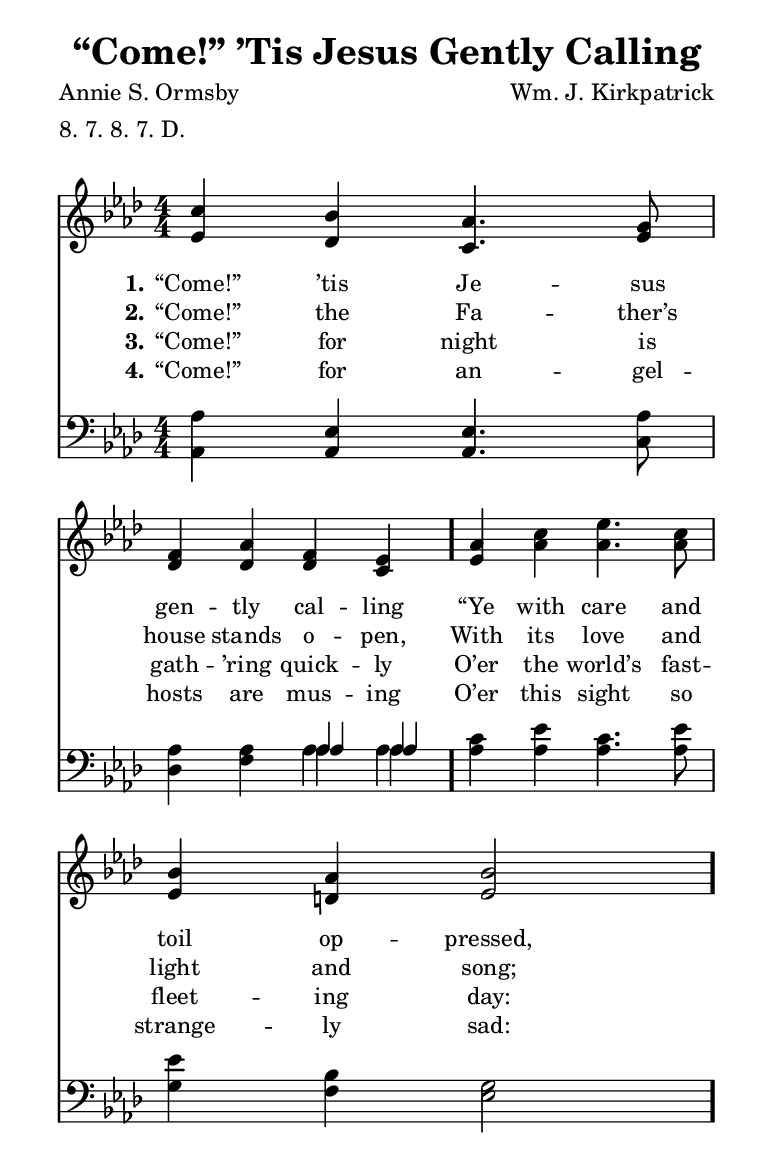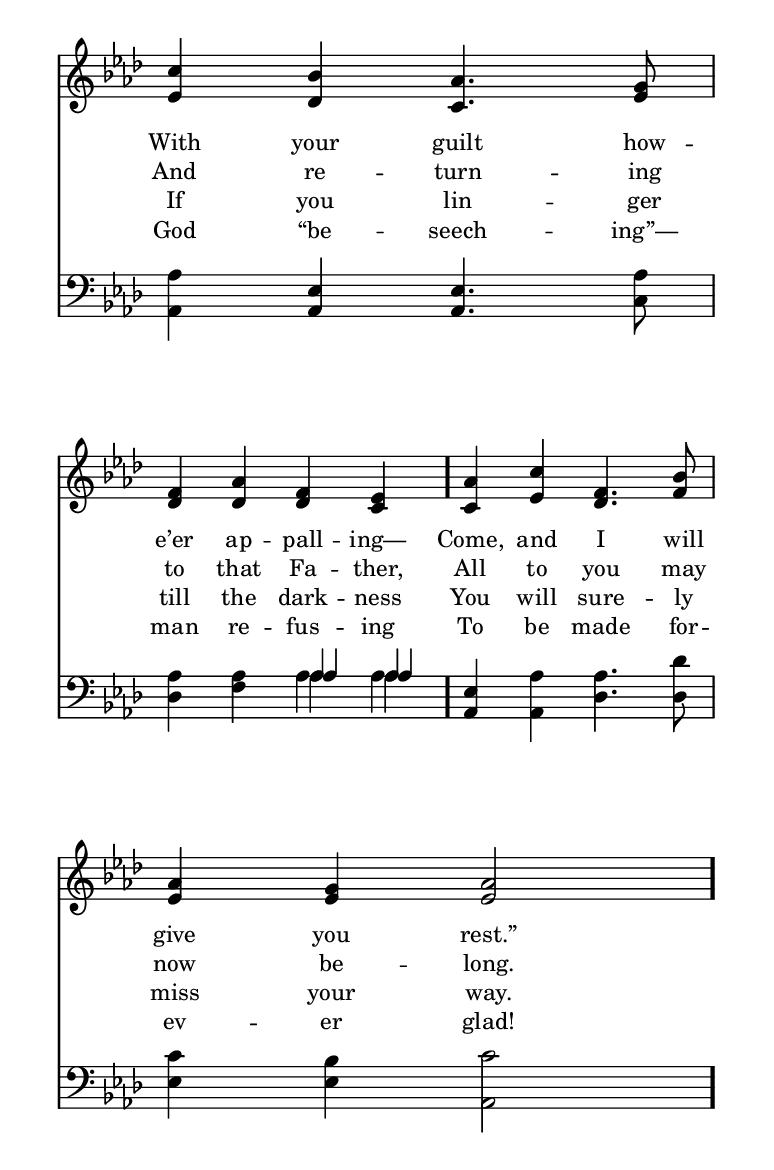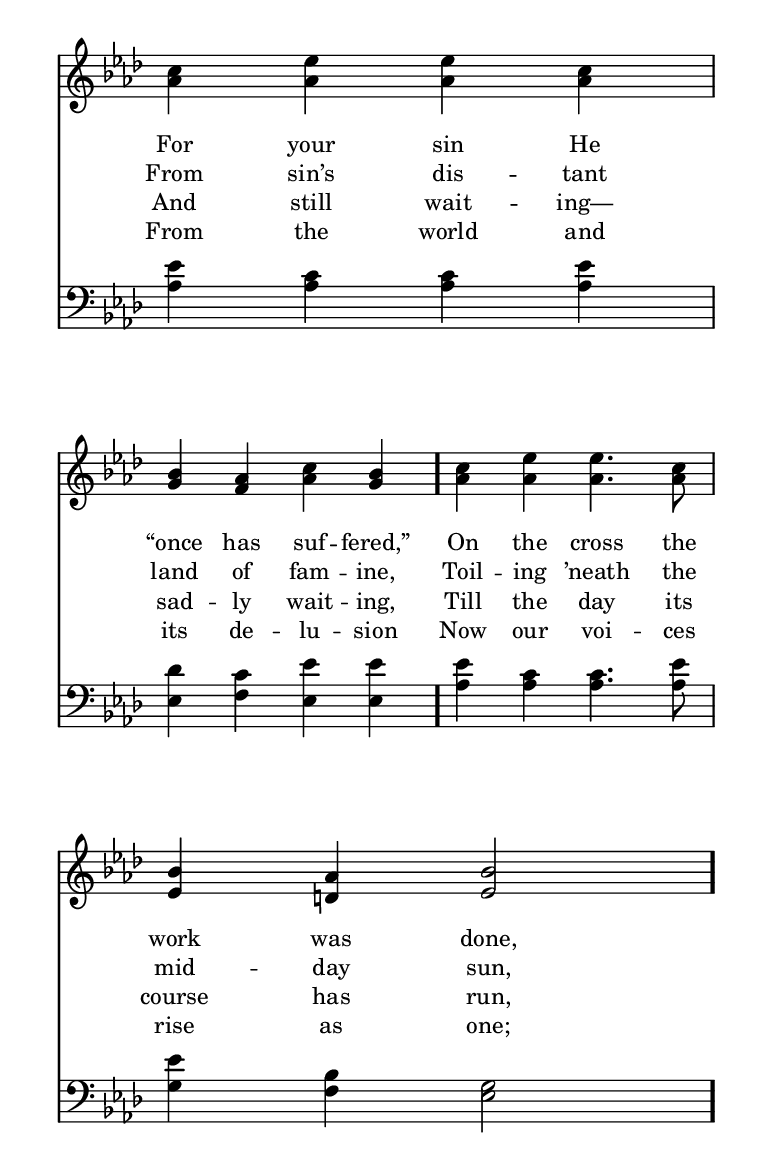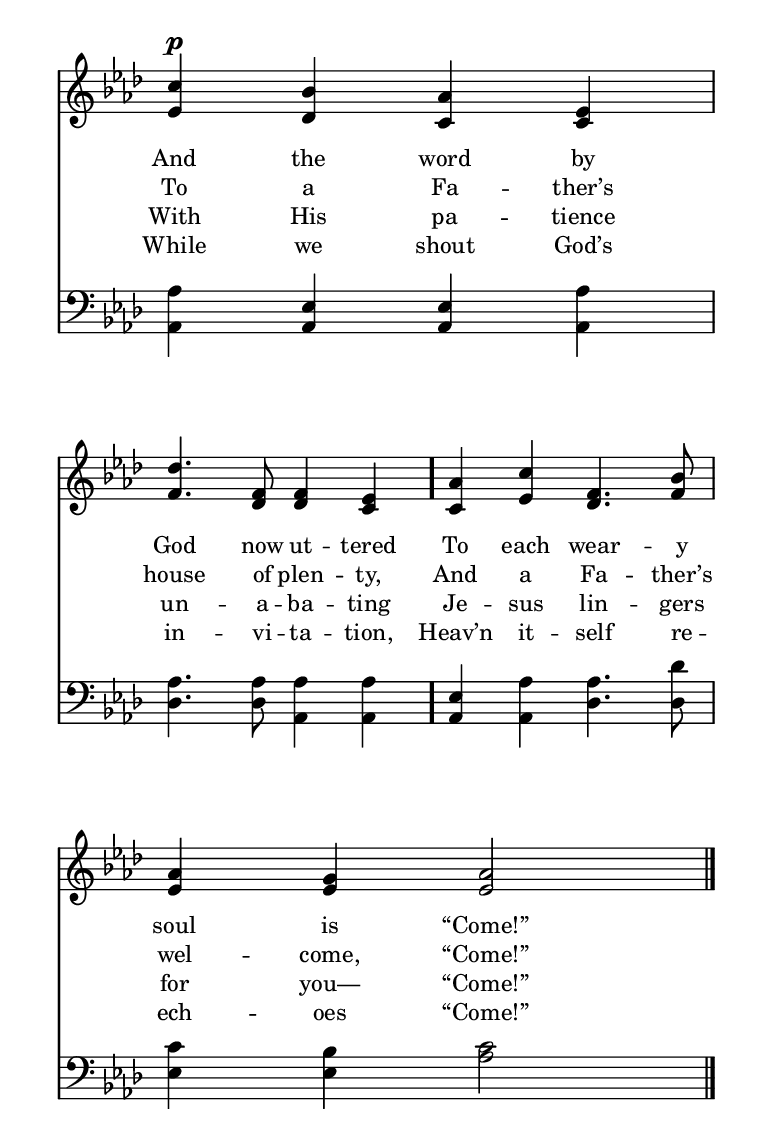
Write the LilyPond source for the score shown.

\include "common/global.ily"
\paper {
  \include "common/paper.ily"
  %ragged-bottom = ##t
  %ragged-last-bottom = ##t
  %systems-per-page = ##f
  %page-count = ##f
}

\header{
  hymnnumber = "1"
  title = "“Come!” ’Tis Jesus Gently Calling"
  tunename = "’Tis So Sweet to Trust in Jesus"
  meter = "8. 7. 8. 7. D."
  poet = "Annie S. Ormsby"
  composer = "Wm. J. Kirkpatrick"
  %copyright = ""
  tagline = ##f
}

% for fermata in MIDI
ta = { \tempo 4=90 }
tb = { \tempo 4=45 }

patternAA = { c4 c4 | c4. c8 c4 c4 | c4( c4) } % Line 1 soprano / alto / bass, Line 3 soprano
patternAB = { c4 c4 | c4. c8 c4 c4 | c2 } % Line 1 tenor, Line 2 soprano, Line 3 tenor, Line 4 soprano / alto / tenor
patternAC = { c4 c8[ c8 ] | c4. c8 c4 c4 | c2 } % Refrain line 4 soprano

patternBA = { c4 c4 | c4 c4 c4 c4 | c2 } % Line 2 alto, Line 3 alto / bass, Line 4 bass, Refrain line 1 / 2 tenor / bass, Refrain line 3 tenor, Refrain line 4 bass
patternBB = { c4 c4 | c4 c4 c4 c4 | c4( c4) } % Refrain line 1 / 2 soprano / alto, Refrain line 3 bass
patternBC = { c4. c8 | c4 c4 c4 c4 | c2 } % Refrain line 3 soprano

global = {
  \include "common/overrides.ily"
  \override Staff.TimeSignature.style = #'numbered
  \time 4/4
  \override Score.MetronomeMark.transparent = ##t % hide all fermata changes too
  \ta
  \key aes \major
  \autoBeamOff
}

notesSoprano = {
\global
\relative a' {
  c4 bes aes4. g8 f4 aes f ees     \noBreak | aes4 c ees4. c8 bes4 aes bes2 \break
  c4 bes aes4. g8 f4 aes f ees     \noBreak | aes4 c f,4. bes8 aes4 g aes2 \break
  c4 ees ees c bes aes c bes       \noBreak | c ees ees4. c8 bes4 aes bes2 \break
  % TODO actually make MIDI output soft
	% Used to use c4^\p here but that made only the soprano soft, and putting it
	% in every voice resulted in too many p's.
  c4^\markup { \dynamic p } bes aes ees des'4. f,8 f4 ees \noBreak | aes c f,4. bes8 aes4 g aes2 \break

\bar "|."
}
}

notesAlto = {
\global
\relative e' {

  ees4 des c4. ees8 des4 des des c \noBreak | ees4 aes aes4. aes8 ees4 d ees2 \break
  ees4 des c4. ees8 des4 des des c \noBreak | c4 ees des4. f8 ees4 ees ees2 \break
  aes4 aes aes aes g f aes g       \noBreak | aes aes aes4. aes8 ees4 d ees2 \break
  ees4 des c c f4. des8 des4 c     \noBreak | c ees des4. f8 ees4 ees ees2 \break

}
}

notesTenor = {
\global
\relative a {

  aes4 ees ees4. aes8 aes4 aes \new Voice { \voiceOne aes aes } \noBreak | c4 ees c4. ees8 ees4 bes g2 \break
  aes4 ees ees4. aes8 aes4 aes \new Voice { \voiceOne aes aes } \noBreak | ees4 aes aes4. des8 c4 bes c2 \break
  ees4 c c ees des c ees ees                                    \noBreak | ees c c4. ees8 ees4 bes g2 \break
  aes4 ees ees aes aes4. aes8 aes4 aes                          \noBreak | ees aes aes4. des8 c4 bes c2 \break

}
}

notesBass = {
\global
\relative a, {

  aes4 aes aes4. c8 des4 f \new Voice { \voiceTwo aes aes }  \noBreak | aes4 aes aes4. aes8 g4 f ees2 \break
  aes,4 aes aes4. c8 des4 f \new Voice { \voiceTwo aes aes } \noBreak | aes,4 aes des4. des8 ees4 ees aes,2 \break
  aes'4 aes aes aes ees f ees ees                            \noBreak | aes aes aes4. aes8 g4 f ees2 \break
  aes,4 aes aes aes des4. des8 aes4 aes                      \noBreak | aes aes des4. des8 ees4 ees aes2 \break

}
}

wordsA = \lyricmode {
\set stanza = "1."

“Come!” ’tis Je -- sus gen -- tly cal -- ling \bar "."
“Ye with care and toil op -- pressed, \bar "." \break
With your guilt how -- e’er ap -- pall -- ing— \bar "."
Come, and I will give you rest.” \bar "." \break
For your sin He “once has suf -- fered,” \bar "."
On the cross the work was done, \bar "." \break
And the word by God now ut -- tered \bar "."
To each wear -- y soul is “Come!” \bar "."

}

wordsB = \lyricmode {
\set stanza = "2."

“Come!” the Fa -- ther’s house stands o -- pen,
With its love and light and song;
And re -- turn -- ing to that Fa -- ther,
All to you may now be -- long.
From sin’s dis -- tant land of fam -- ine,
Toil -- ing ’neath the mid -- day sun,
To a Fa -- ther’s house of plen -- ty,
And a Fa -- ther’s wel -- come, “Come!”

}

wordsC = \lyricmode {
\set stanza = "3."

“Come!” for night is gath -- ’ring quick -- ly
O’er the world’s fast -- fleet -- ing day:
If you lin -- ger till the dark -- ness
You will sure -- ly miss your way.
And still wait -- ing— sad -- ly wait -- ing,
Till the day its course has run,
With His pa -- tience un -- a -- ba -- ting
Je -- sus lin -- gers for you— “Come!”

}

wordsD = \lyricmode {
\set stanza = "4."

“Come!” for an -- gel -- hosts are mus -- ing
O’er this sight so strange -- ly sad:
God “be -- seech -- ing”— man re -- fus -- ing
To be made for -- ev -- er glad!
From the world and its de -- lu -- sion
Now our voi -- ces rise as one;
While we shout God’s in -- vi -- ta -- tion,
Heav’n it -- self re -- ech -- oes “Come!”

}

\score {
  \context ChoirStaff <<
    \context Staff = upper <<
      \set Staff.autoBeaming = ##f
      \set ChoirStaff.systemStartDelimiter = #'SystemStartBar
      \set ChoirStaff.printPartCombineTexts = ##f
      \partcombine #'(2 . 9) \notesSoprano \notesAlto
      \context NullVoice = sopranos { \voiceOne << \notesSoprano >> }
      \context NullVoice = altos { \voiceTwo << \notesAlto >> }
      \context Lyrics = one   \lyricsto sopranos \wordsA
      \context Lyrics = two   \lyricsto sopranos \wordsB
      \context Lyrics = three \lyricsto sopranos \wordsC
      \context Lyrics = four  \lyricsto sopranos \wordsD
    >>
    \context Staff = men <<
      \clef bass
      \set ChoirStaff.printPartCombineTexts = ##f
      \partcombine #'(2 . 9) \notesTenor \notesBass
      \context NullVoice = tenors { \voiceOne << \notesTenor >> }
      \context NullVoice = basses { \voiceTwo << \notesBass >> }
    >>
  >>
  \layout {
    \include "common/layout.ily"
  }
  \midi{
    \include "common/midi.ily"
  }
}

\version "2.19.49"  % necessary for upgrading to future LilyPond versions.

% vi:set et ts=2 sw=2 ai nocindent syntax=lilypond:
